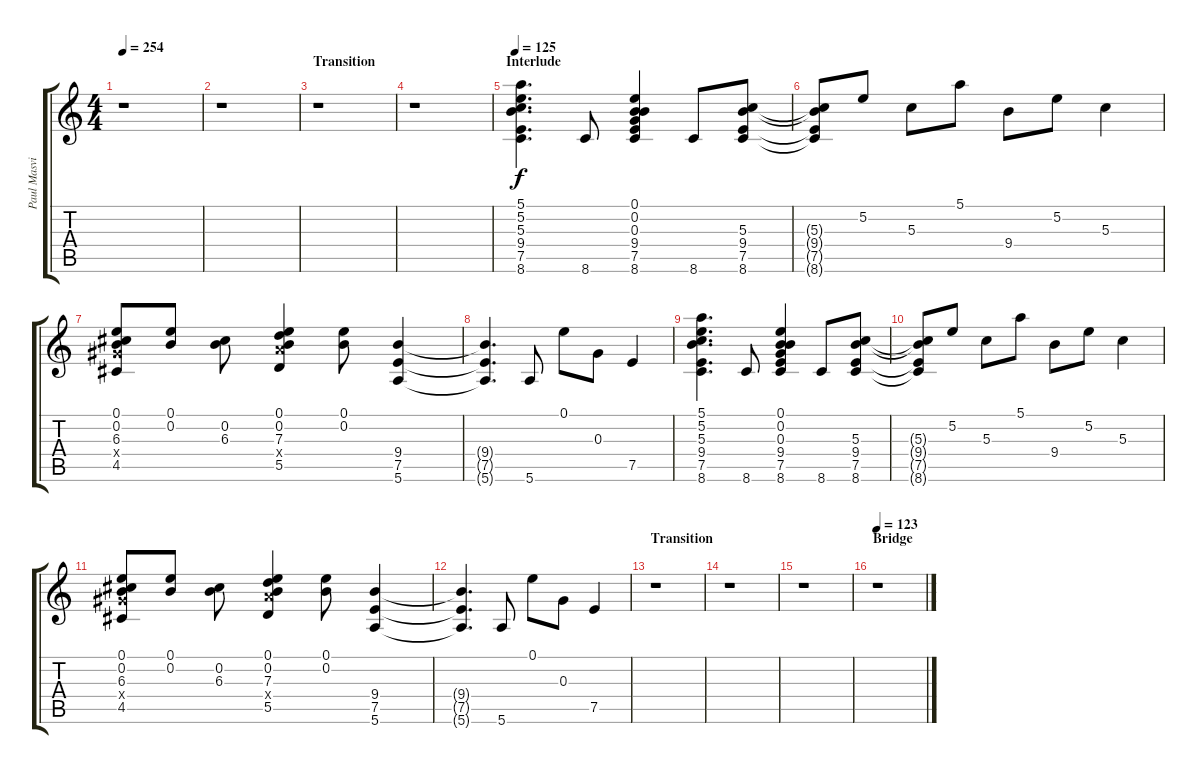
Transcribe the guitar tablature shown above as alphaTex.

\track ("Paul Masvidal (clean tone)" "Paul Masvi") {instrument electricguitarclean}
\staff {score tabs}
\tuning (E4 B3 G3 D3 A2 E2) {hide}
\ts (4 4)
\tempo 254
\clef g2
\ks c
r.1{dy f} |
r.1 |
\section ("" "Transition")
r.1 |
r.1 |
\section ("" "Interlude")
\tempo 125
(5.1 5.2 5.3 9.4 7.5 8.6).4{d} 8.6.8 (0.1 0.2 0.3 9.4 7.5 8.6).4 8.6.8 (5.3 9.4 7.5 8.6).8 |
(5.3{t} 9.4{t} 7.5{t} 8.6{t}).8 5.2.8 5.3.8 5.1.8 9.4.8 5.2.8 5.3.4 |
(0.1 0.2 6.3 6.4{x} 4.5).8 (0.1 0.2).8 (0.2 6.3).8 (0.1 0.2 7.3 7.4{x} 5.5).4 (0.1 0.2).8 (9.4 7.5 5.6).4 |
(9.4{t} 7.5{t} 5.6{t}).4{d} 5.6.8 0.1.8 0.3.8 7.5.4 |
(5.1 5.2 5.3 9.4 7.5 8.6).4{d} 8.6.8 (0.1 0.2 0.3 9.4 7.5 8.6).4 8.6.8 (5.3 9.4 7.5 8.6).8 |
(5.3{t} 9.4{t} 7.5{t} 8.6{t}).8 5.2.8 5.3.8 5.1.8 9.4.8 5.2.8 5.3.4 |
(0.1 0.2 6.3 6.4{x} 4.5).8 (0.1 0.2).8 (0.2 6.3).8 (0.1 0.2 7.3 7.4{x} 5.5).4 (0.1 0.2).8 (9.4 7.5 5.6).4 |
(9.4{t} 7.5{t} 5.6{t}).4{d} 5.6.8 0.1.8 0.3.8 7.5.4 |
\section ("" "Transition")
r.1 |
r.1 |
r.1 |
\section ("" "Bridge")
\tempo 123
r.1
